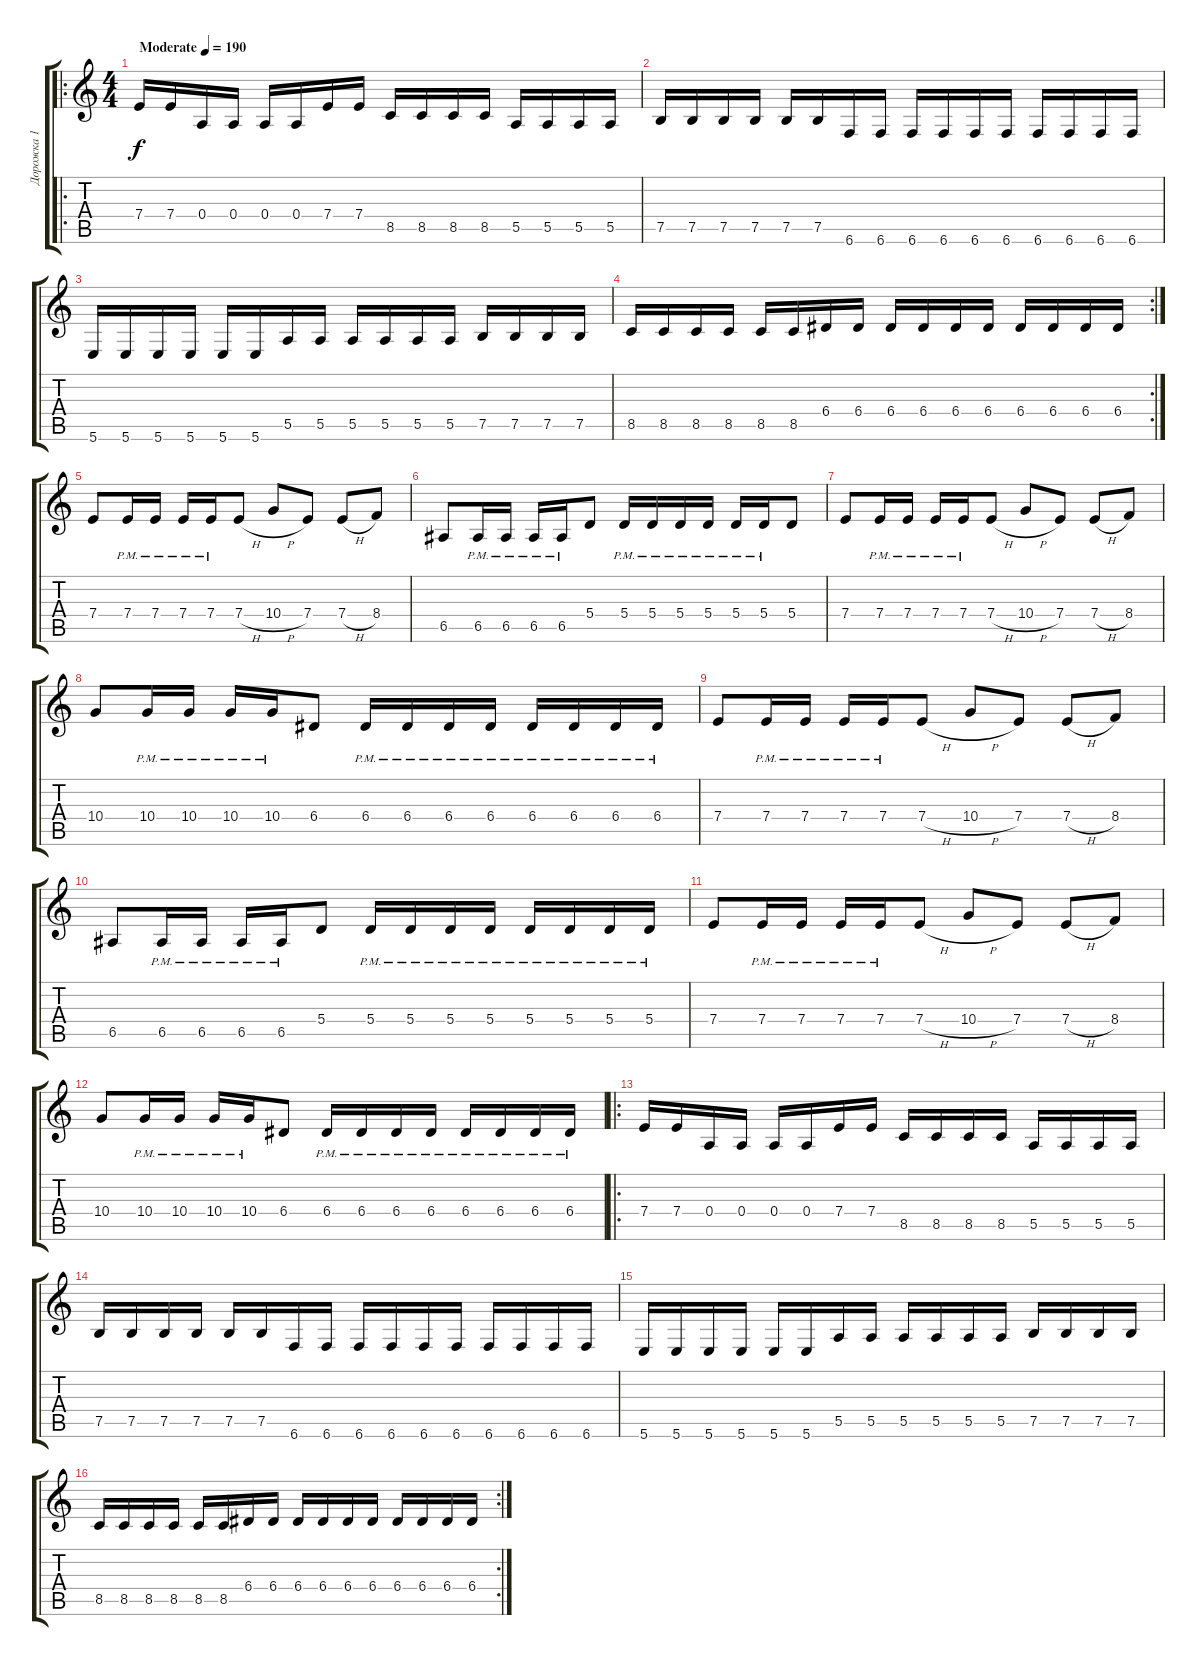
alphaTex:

\track ("Дорожка 1" "Дорожка 1") {instrument distortionguitar}
\staff {score tabs}
\tuning (B3 Gb3 D3 A2 E2 B1) {hide}
\ro
\ts (4 4)
\tempo (190 "Moderate")
\clef g2
\ks c
7.4.16{dy f instrument distortionguitar} 7.4.16 0.4.16 0.4.16 0.4.16 0.4.16 7.4.16 7.4.16 8.5.16 8.5.16 8.5.16 8.5.16 5.5.16 5.5.16 5.5.16 5.5.16 |
7.5.16 7.5.16 7.5.16 7.5.16 7.5.16 7.5.16 6.6.16 6.6.16 6.6.16 6.6.16 6.6.16 6.6.16 6.6.16 6.6.16 6.6.16 6.6.16 |
5.6.16 5.6.16 5.6.16 5.6.16 5.6.16 5.6.16 5.5.16 5.5.16 5.5.16 5.5.16 5.5.16 5.5.16 7.5.16 7.5.16 7.5.16 7.5.16 |
\rc 2
8.5.16 8.5.16 8.5.16 8.5.16 8.5.16 8.5.16 6.4.16 6.4.16 6.4.16 6.4.16 6.4.16 6.4.16 6.4.16 6.4.16 6.4.16 6.4.16 |
7.4.8 7.4{pm}.16 7.4{pm}.16 7.4{pm}.16 7.4{pm}.16 7.4{h}.8 10.4{h}.8 7.4.8 7.4{h}.8 8.4.8 |
6.5.8 6.5{pm}.16 6.5{pm}.16 6.5{pm}.16 6.5{pm}.16 5.4.8 5.4{pm}.16 5.4{pm}.16 5.4{pm}.16 5.4{pm}.16 5.4{pm}.16 5.4{pm}.16 5.4.8 |
7.4.8 7.4{pm}.16 7.4{pm}.16 7.4{pm}.16 7.4{pm}.16 7.4{h}.8 10.4{h}.8 7.4.8 7.4{h}.8 8.4.8 |
10.4.8 10.4{pm}.16 10.4{pm}.16 10.4{pm}.16 10.4{pm}.16 6.4.8 6.4{pm}.16 6.4{pm}.16 6.4{pm}.16 6.4{pm}.16 6.4{pm}.16 6.4{pm}.16 6.4{pm}.16 6.4{pm}.16 |
7.4.8 7.4{pm}.16 7.4{pm}.16 7.4{pm}.16 7.4{pm}.16 7.4{h}.8 10.4{h}.8 7.4.8 7.4{h}.8 8.4.8 |
6.5.8 6.5{pm}.16 6.5{pm}.16 6.5{pm}.16 6.5{pm}.16 5.4.8 5.4{pm}.16 5.4{pm}.16 5.4{pm}.16 5.4{pm}.16 5.4{pm}.16 5.4{pm}.16 5.4{pm}.16 5.4{pm}.16 |
7.4.8 7.4{pm}.16 7.4{pm}.16 7.4{pm}.16 7.4{pm}.16 7.4{h}.8 10.4{h}.8 7.4.8 7.4{h}.8 8.4.8 |
10.4.8 10.4{pm}.16 10.4{pm}.16 10.4{pm}.16 10.4{pm}.16 6.4.8 6.4{pm}.16 6.4{pm}.16 6.4{pm}.16 6.4{pm}.16 6.4{pm}.16 6.4{pm}.16 6.4{pm}.16 6.4{pm}.16 |
\ro
7.4.16 7.4.16 0.4.16 0.4.16 0.4.16 0.4.16 7.4.16 7.4.16 8.5.16 8.5.16 8.5.16 8.5.16 5.5.16 5.5.16 5.5.16 5.5.16 |
7.5.16 7.5.16 7.5.16 7.5.16 7.5.16 7.5.16 6.6.16 6.6.16 6.6.16 6.6.16 6.6.16 6.6.16 6.6.16 6.6.16 6.6.16 6.6.16 |
5.6.16 5.6.16 5.6.16 5.6.16 5.6.16 5.6.16 5.5.16 5.5.16 5.5.16 5.5.16 5.5.16 5.5.16 7.5.16 7.5.16 7.5.16 7.5.16 |
\rc 2
8.5.16 8.5.16 8.5.16 8.5.16 8.5.16 8.5.16 6.4.16 6.4.16 6.4.16 6.4.16 6.4.16 6.4.16 6.4.16 6.4.16 6.4.16 6.4.16
